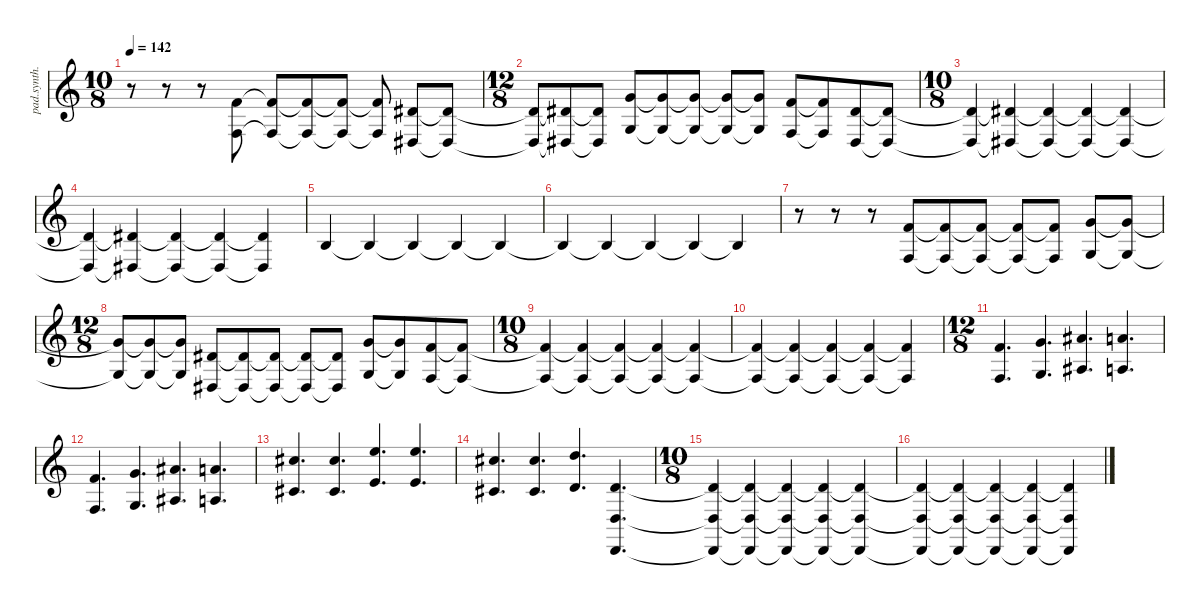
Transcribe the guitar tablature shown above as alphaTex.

\defaultSystemsLayout 4
\hideDynamics
\bracketExtendMode nobrackets
\otherSystemsTrackNameOrientation horizontal
\track ("Synth" "pad.synth.") {instrument pad8sweep}
\staff {score}
\tuning (B3 Ab3 E3 B2 Gb2 B1)
\ts (10 8)
\tempo 142
\clef g2
\ks c
r.8{dy f beam Down} r.8{beam Down} r.8{beam Down} (6.1 6.4).8{beam Up} (6.1{t} 6.4{t}).8{beam Up} (6.1{t} 6.4{t}).8{beam Up} (6.1{t} 6.4{t}).8{beam Up} (6.1{t} 6.4{t}).8{beam Up beam split} (4.1{acc #} 4.4{acc #}).8{beam Up beam merge} (4.1{t acc #} 4.4{t acc #}).8{beam Up} |
\ts (12 8)
\beaming (8 3 3 3 3)
(4.1{t acc #} 4.4{t acc #}).8{beam Up} (4.1{t acc #} 4.4{t acc #}).8{beam Up} (4.1{t acc #} 4.4{t acc #}).8{beam Up} (8.1 8.4).8{beam Up} (8.1{t} 8.4{t}).8{beam Up} (8.1{t} 8.4{t}).8{beam Up} (8.1{t} 8.4{t}).8{beam Up} (8.1{t} 8.4{t}).8{beam Up beam split} (6.1 6.4).8{beam Up beam merge} (6.1{t} 6.4{t}).8{beam Up} (4.1{acc #} 4.4{acc #}).8{beam Up} (4.1{t acc #} 4.4{t acc #}).8{beam Up} |
\ts (10 8)
\beaming (8 3 3 3 3)
(4.1{t acc #} 4.4{t acc #}).4{beam Up} (4.1{t acc #} 4.4{t acc #}).4{beam Up} (4.1{t acc #} 4.4{t acc #}).4{beam Up} (4.1{t acc #} 4.4{t acc #}).4{beam Up} (4.1{t acc #} 4.4{t acc #}).4{beam Up} |
(4.1{t acc #} 4.4{t acc #}).4{beam Up} (4.1{t acc #} 4.4{t acc #}).4{beam Up} (4.1{t acc #} 4.4{t acc #}).4{beam Up} (4.1{t acc #} 4.4{t acc #}).4{beam Up} (4.1{t acc #} 4.4{t acc #}).4{beam Up} |
0.1.4{beam Up} 0.1{t}.4{beam Up} 0.1{t}.4{beam Up} 0.1{t}.4{beam Up} 0.1{t}.4{beam Up} |
0.1{t}.4{beam Up} 0.1{t}.4{beam Up} 0.1{t}.4{beam Up} 0.1{t}.4{beam Up} 0.1{t}.4{beam Up} |
r.8{beam Down} r.8{beam Down} r.8{beam Down} (6.1 6.4).8{beam Up} (6.1{t} 6.4{t}).8{beam Up} (6.1{t} 6.4{t}).8{beam Up} (6.1{t} 6.4{t}).8{beam Up} (6.1{t} 6.4{t}).8{beam Up beam split} (8.1 8.4).8{beam Up beam merge} (8.1{t} 8.4{t}).8{beam Up} |
\ts (12 8)
\beaming (8 3 3 3 3)
(8.1{t} 8.4{t}).8{beam Up} (8.1{t} 8.4{t}).8{beam Up} (8.1{t} 8.4{t}).8{beam Up} (4.1{acc #} 4.4{acc #}).8{beam Up} (4.1{t acc #} 4.4{t acc #}).8{beam Up} (4.1{t acc #} 4.4{t acc #}).8{beam Up} (4.1{t acc #} 4.4{t acc #}).8{beam Up} (4.1{t acc #} 4.4{t acc #}).8{beam Up beam split} (8.1 8.4).8{beam Up beam merge} (8.1{t} 8.4{t}).8{beam Up} (6.1 6.4).8{beam Up} (6.1{t} 6.4{t}).8{beam Up} |
\ts (10 8)
\beaming (8 3 3 3 3)
(6.1{t} 6.4{t}).4{beam Up} (6.1{t} 6.4{t}).4{beam Up} (6.1{t} 6.4{t}).4{beam Up} (6.1{t} 6.4{t}).4{beam Up} (6.1{t} 6.4{t}).4{beam Up} |
(6.1{t} 6.4{t}).4{beam Up} (6.1{t} 6.4{t}).4{beam Up} (6.1{t} 6.4{t}).4{beam Up} (6.1{t} 6.4{t}).4{beam Up} (6.1{t} 6.4{t}).4{beam Up} |
\ts (12 8)
\beaming (8 3 3 3 3)
(6.1 6.4).4{d beam Up} (8.1 8.4).4{d beam Up} (14.2{acc #} 6.3{acc #}).4{d beam Up} (13.2 5.3).4{d beam Up} |
(6.1 6.4).4{d beam Up} (8.1 8.4).4{d beam Up} (14.2{acc #} 6.3{acc #}).4{d beam Up} (13.2 5.3).4{d beam Up} |
(17.2{acc #} 9.3{acc #}).4{d beam Up} (17.2{acc #} 9.3{acc #}).4{d beam Up} (20.2 12.3).4{d beam Up} (20.2 12.3).4{d beam Up} |
(17.2{acc #} 9.3{acc #}).4{d beam Up} (17.2{acc #} 9.3{acc #}).4{d beam Up} (18.2 10.3).4{d beam Up} (10.3 3.4 3.6).4{d beam Up} |
\ts (10 8)
\beaming (8 3 3 3 3)
(10.3{t} 3.4{t} 3.6{t}).4{beam Up} (10.3{t} 3.4{t} 3.6{t}).4{beam Up} (10.3{t} 3.4{t} 3.6{t}).4{beam Up} (10.3{t} 3.4{t} 3.6{t}).4{beam Up} (10.3{t} 3.4{t} 3.6{t}).4{beam Up} |
(10.3{t} 3.4{t} 3.6{t}).4{beam Up} (10.3{t} 3.4{t} 3.6{t}).4{beam Up} (10.3{t} 3.4{t} 3.6{t}).4{beam Up} (10.3{t} 3.4{t} 3.6{t}).4{beam Up} (10.3{t} 3.4{t} 3.6{t}).4{beam Up}
